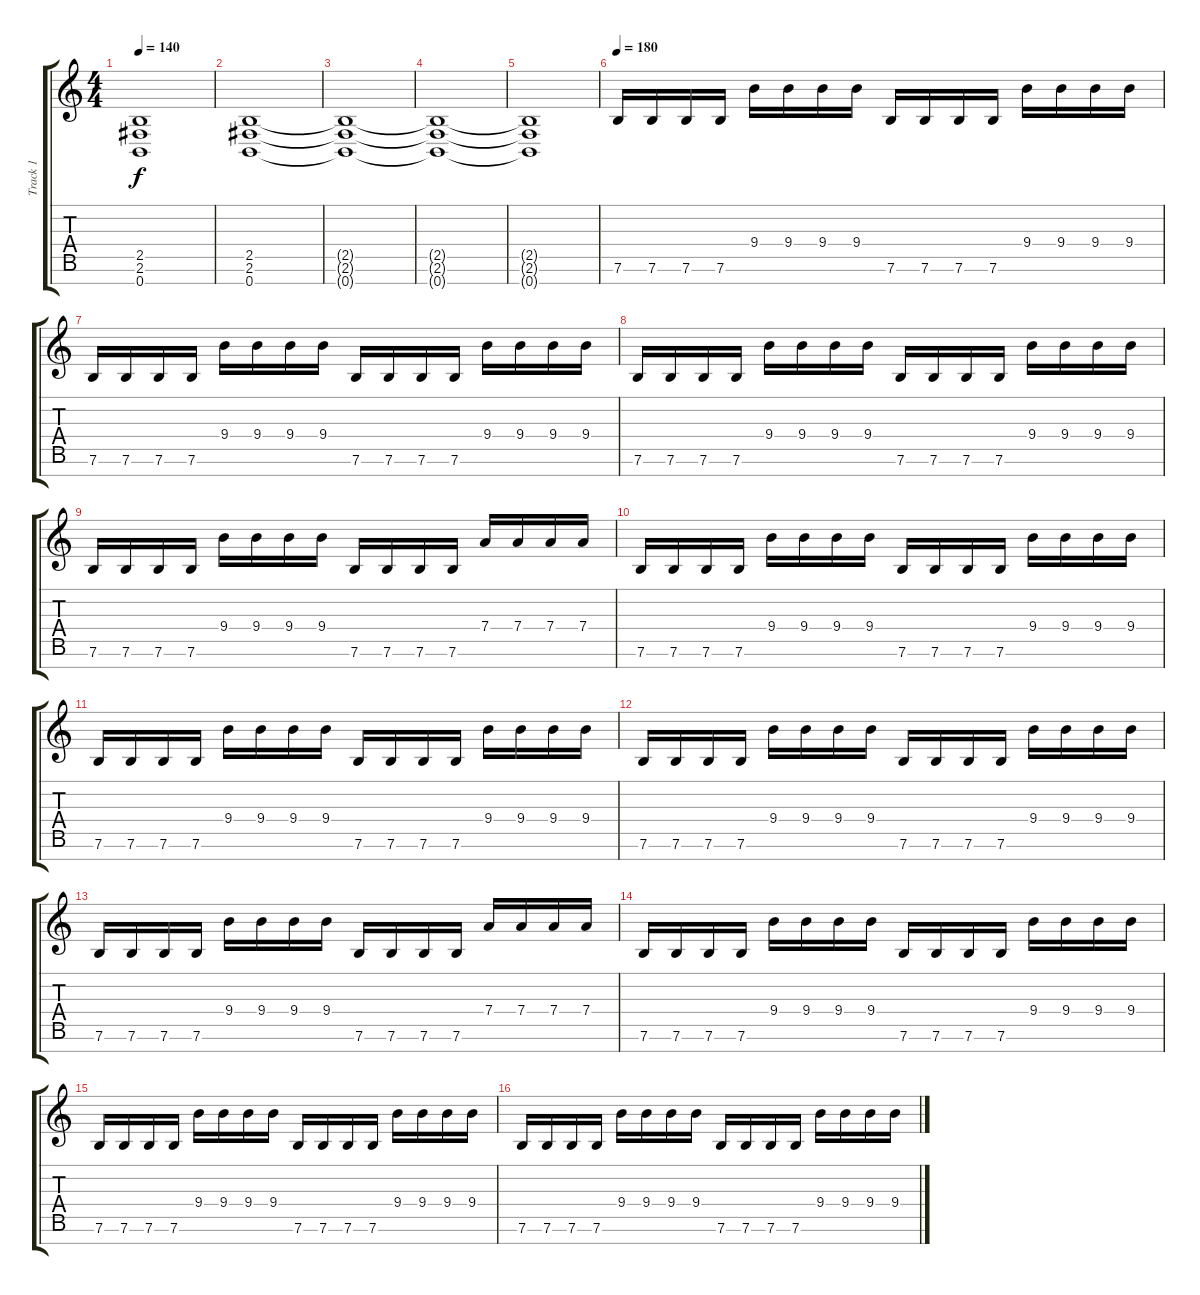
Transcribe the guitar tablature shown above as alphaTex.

\track ("Track 1" "Track 1") {instrument distortionguitar}
\staff {score tabs}
\tuning (E4 B3 G3 D3 A2 E2 B1) {hide}
\ts (4 4)
\tempo 140
\clef g2
\ks c
(2.5 2.6 0.7).1{dy f} |
(2.5 2.6 0.7).1 |
(2.5{t} 2.6{t} 0.7{t}).1 |
(2.5{t} 2.6{t} 0.7{t}).1 |
(2.5{t} 2.6{t} 0.7{t}).1 |
\tempo 180
7.6.16 7.6.16 7.6.16 7.6.16 9.4.16 9.4.16 9.4.16 9.4.16 7.6.16 7.6.16 7.6.16 7.6.16 9.4.16 9.4.16 9.4.16 9.4.16 |
7.6.16 7.6.16 7.6.16 7.6.16 9.4.16 9.4.16 9.4.16 9.4.16 7.6.16 7.6.16 7.6.16 7.6.16 9.4.16 9.4.16 9.4.16 9.4.16 |
7.6.16 7.6.16 7.6.16 7.6.16 9.4.16 9.4.16 9.4.16 9.4.16 7.6.16 7.6.16 7.6.16 7.6.16 9.4.16 9.4.16 9.4.16 9.4.16 |
7.6.16 7.6.16 7.6.16 7.6.16 9.4.16 9.4.16 9.4.16 9.4.16 7.6.16 7.6.16 7.6.16 7.6.16 7.4.16 7.4.16 7.4.16 7.4.16 |
7.6.16 7.6.16 7.6.16 7.6.16 9.4.16 9.4.16 9.4.16 9.4.16 7.6.16 7.6.16 7.6.16 7.6.16 9.4.16 9.4.16 9.4.16 9.4.16 |
7.6.16 7.6.16 7.6.16 7.6.16 9.4.16 9.4.16 9.4.16 9.4.16 7.6.16 7.6.16 7.6.16 7.6.16 9.4.16 9.4.16 9.4.16 9.4.16 |
7.6.16 7.6.16 7.6.16 7.6.16 9.4.16 9.4.16 9.4.16 9.4.16 7.6.16 7.6.16 7.6.16 7.6.16 9.4.16 9.4.16 9.4.16 9.4.16 |
7.6.16 7.6.16 7.6.16 7.6.16 9.4.16 9.4.16 9.4.16 9.4.16 7.6.16 7.6.16 7.6.16 7.6.16 7.4.16 7.4.16 7.4.16 7.4.16 |
7.6.16 7.6.16 7.6.16 7.6.16 9.4.16 9.4.16 9.4.16 9.4.16 7.6.16 7.6.16 7.6.16 7.6.16 9.4.16 9.4.16 9.4.16 9.4.16 |
7.6.16 7.6.16 7.6.16 7.6.16 9.4.16 9.4.16 9.4.16 9.4.16 7.6.16 7.6.16 7.6.16 7.6.16 9.4.16 9.4.16 9.4.16 9.4.16 |
7.6.16 7.6.16 7.6.16 7.6.16 9.4.16 9.4.16 9.4.16 9.4.16 7.6.16 7.6.16 7.6.16 7.6.16 9.4.16 9.4.16 9.4.16 9.4.16
